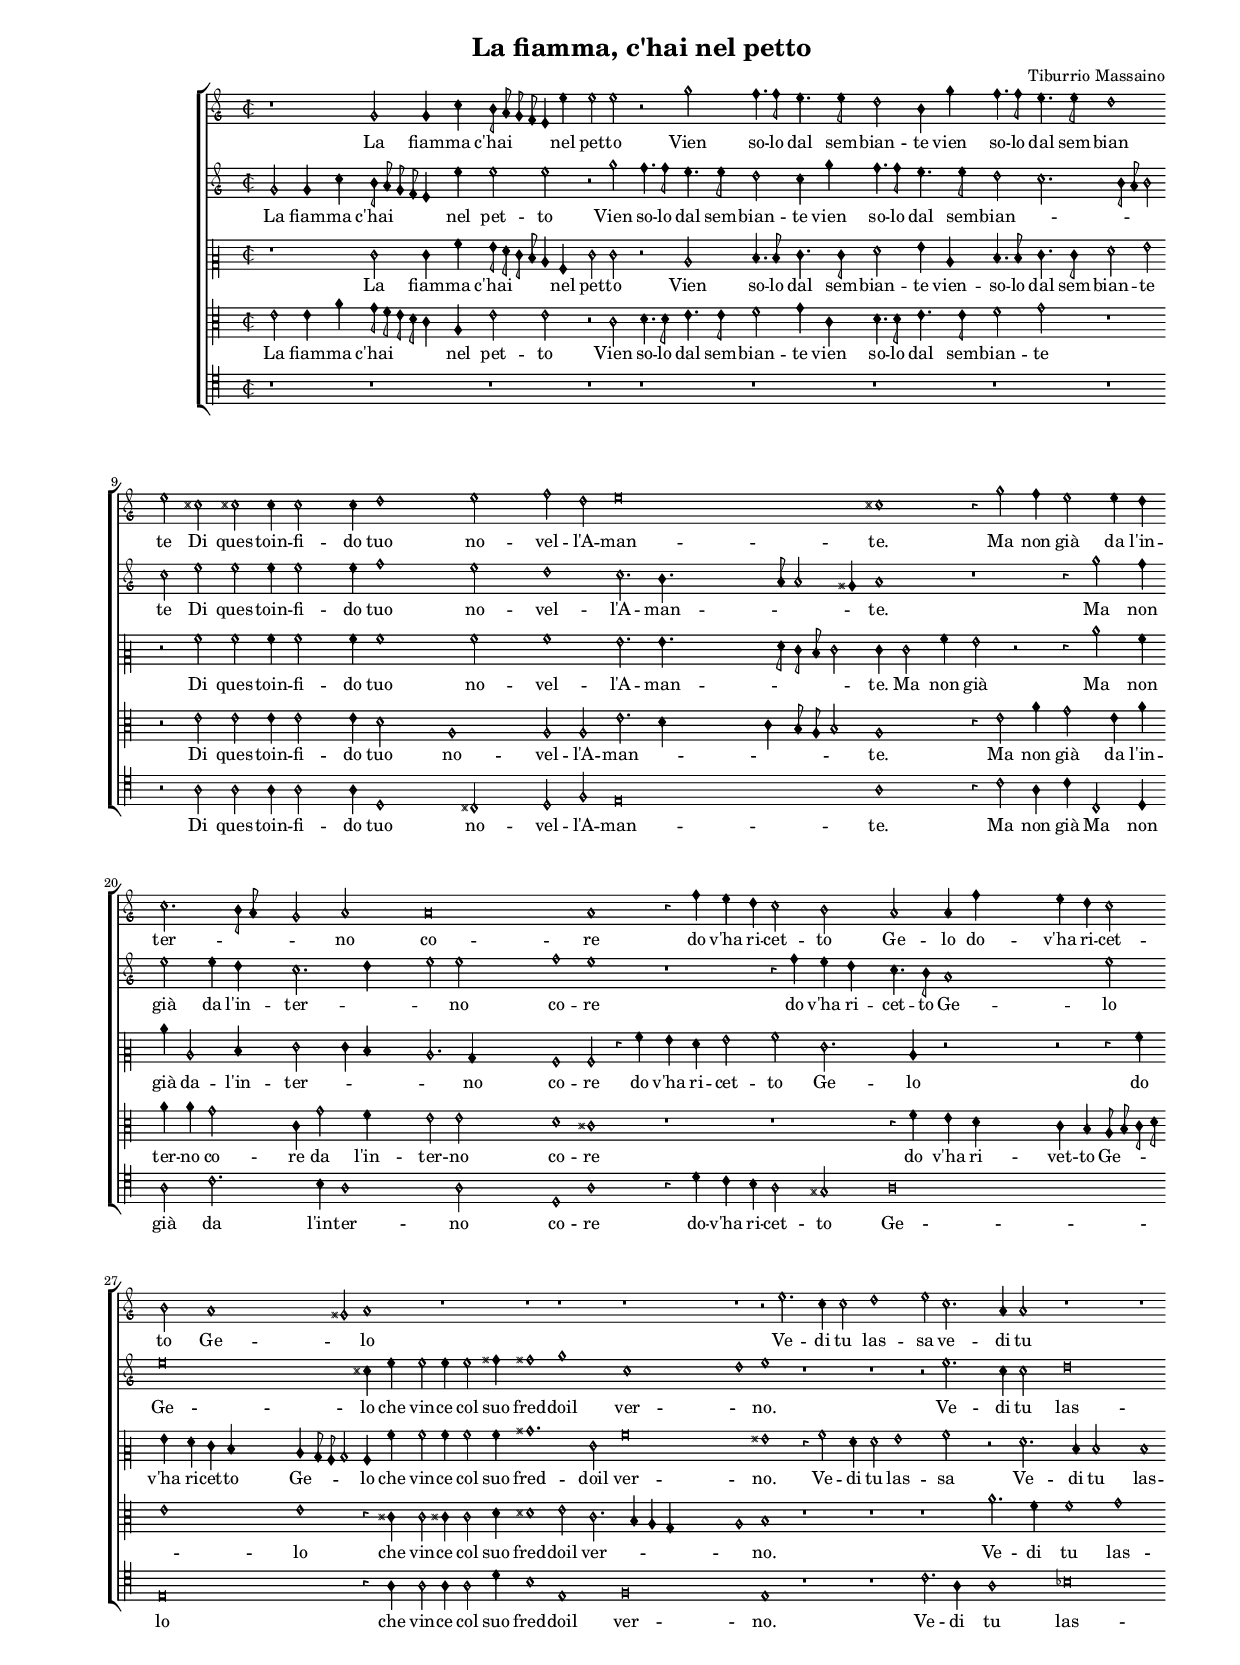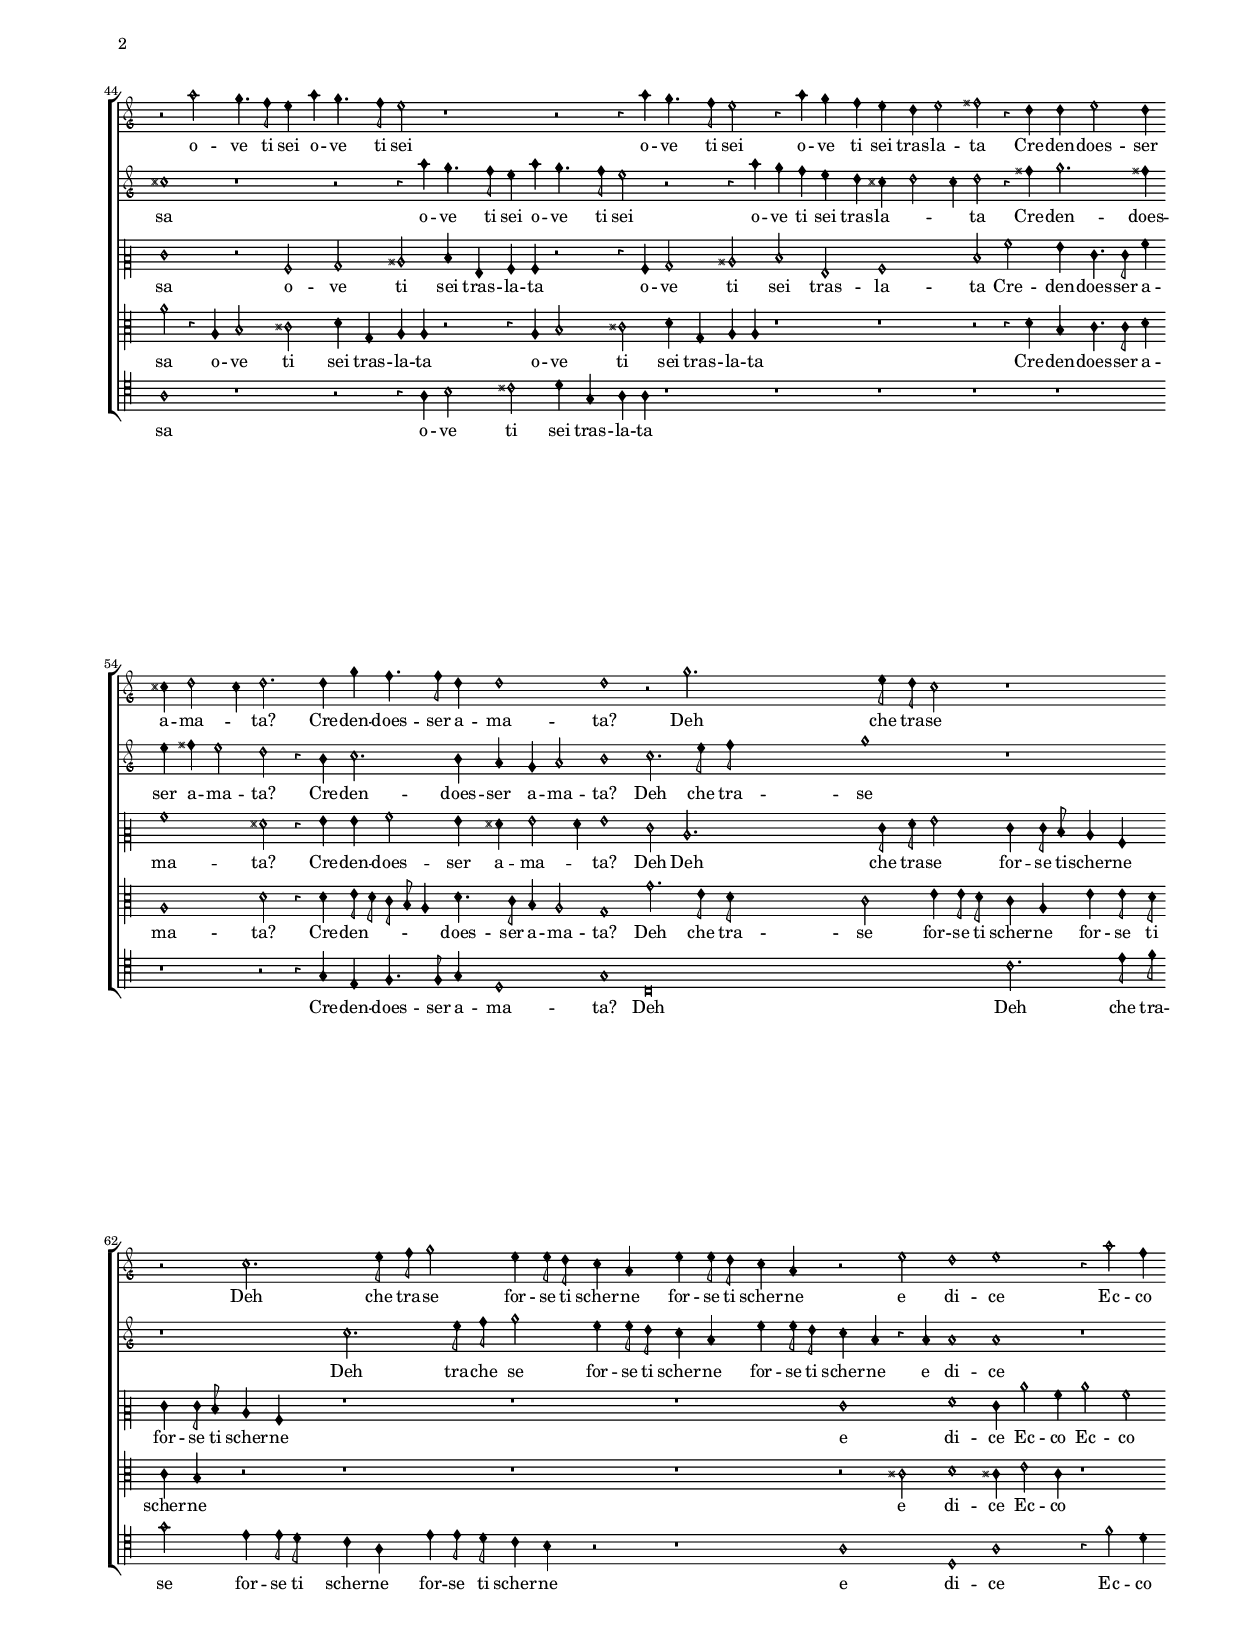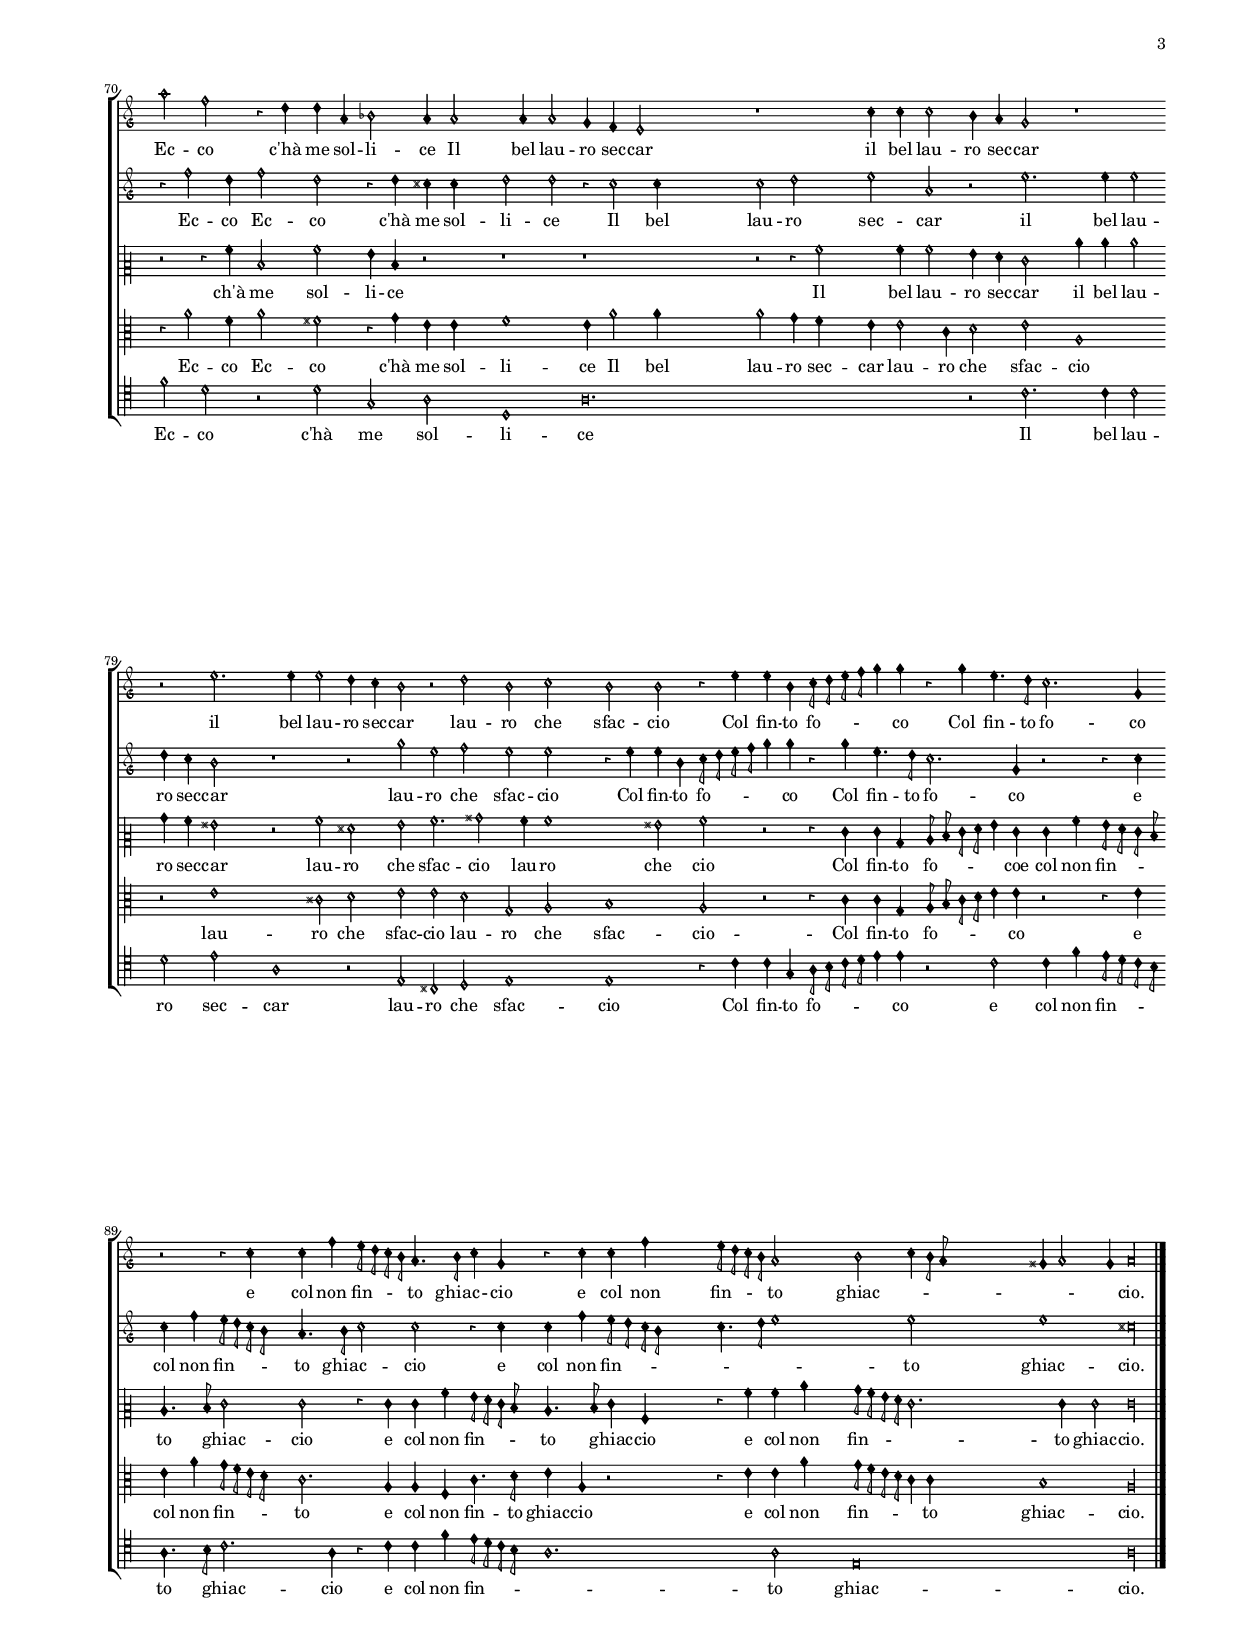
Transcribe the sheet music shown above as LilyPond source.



\version "2.12.0"







#(set-default-paper-size "a4")



\paper {
 top-system-spacing #'basic-distance = #10
  system-system-spacing #'basic-distance = #35
  last-bottom-spacing #'basic-distance = #10



  line-width    = 177.348\mm

  left-margin   = 19.9965\mm
 
 top-margin    = 12.656\mm
 
 bottom-margin = 12.656\mm
 
 %%indent = 0 \mm
 
  %%set to ##t if your score is less than one page:
 
  ragged-last-bottom = ##t
 
  ragged-bottom = ##f
 
  %% system-separator-markup = \slashSeparator 
  
}




\header {

    title = "La fiamma, c'hai nel petto"

    composer = "Tiburrio Massaino"
    
}






AvoiceAA = \relative c'{

\set Score.defaultBarType = "empty"
 \override Staff.TimeSignature #'style = #'mensural
\override Staff.Accidental #'glyph-name-alist = #alteration-mensural-glyph-name-alist
\override Stem #'flag-style = #'mensural
\override Stem #'thickness = #1.0
   \override Voice.NoteHead #'style = #'petrucci
\override Voice.Rest #'style = #'neomensural
\override Score.SpacingSpanner #'spacing-increment = #1.0 % tight spacing     
%% esto se usa para omitir el corchete   override Score.SystemStartBracket #'transparent = ##t
       \clef "petrucci-g"
   
    \key c \major 
    
 
    \time 2/2 
\autoBeamOff


    r1  | % 
 
   g'2 g4 c      | % 2
 
   b8 a g f e4 e'      | % 3

    e2 e      | % 4
 
   r g      | % 5
 
   f4. f8 e4. e8        | % 6
  
\set Score.currentBarNumber = #7
  d2 b4 g'      | % 7
  
\cadenzaOn
  f4. f8 e4. e8 s4 
\cadenzaOff
          | % 8
  
  d1      | % 9

    e2 cis      | % 10
 
\cadenzaOn
    cis  cis4  cis2  
  \cadenzaOff
   | % 11
 
\cadenzaOn
   s4  cis d1  
  \cadenzaOff
       | % 12
 
\set Score.currentBarNumber = #13
\cadenzaOn
   s2 e   s2 
    \cadenzaOff
   | % 13
 
   f d      | % 14
 \cadenzaOn
   e\breve  
  \cadenzaOff
     | % 15
 
   s1      | % 16
 
   cis      | % 17
 
   r4 g'2 f4        | % 18
  
\set Score.currentBarNumber = #19
  e2 e4 d      | % 19
 
\cadenzaOn
   c2. b8 a s4 
      \cadenzaOff
    | % 20
 
\cadenzaOn
   g2 a  s2 
   \cadenzaOff
    | % 21
 
 \cadenzaOn
   a\breve    
 \cadenzaOff
      | % 22
 
   s1      | % 23
 
   a        | % 24
 
\set Score.currentBarNumber = #25
   r4 f' e d      | % 25
 
\cadenzaOn
   c2 b  s4 
  \cadenzaOff
    | % 26
 
\cadenzaOn 
   a2 a4 f' s1
          \cadenzaOff
     | % 27
 
   e4 d c2      | % 28

\cadenzaOn
    b a1 s2  
  \cadenzaOff
      | % 29
 
   s2 gis        | % 30
 
\set Score.currentBarNumber = #31
   a1      | % 31
 
   r1  | % 
\cadenzaOn
   r1 s2 
 \cadenzaOff
    | % 33 
\cadenzaOn
   r1 s4 
 \cadenzaOff
    | % 34 
   
   \cadenzaOn
   r1 s1  
    \cadenzaOff
    | % 35 
   r1    | % 36

\set Score.currentBarNumber = #37
\cadenzaOn
    r2 e'2.  
  \cadenzaOff
      | % 37

    s4 c c2      | % 38

\cadenzaOn
    d1 s2 
   \cadenzaOff
      | % 39

\cadenzaOn
    e2 c2. 
     \cadenzaOff
     | % 40
 
\cadenzaOn
   s4 a a2 s4 
   \cadenzaOff
      | % 41

\cadenzaOn
    r1 s1  
   \cadenzaOff
          | % 
 
\set Score.currentBarNumber = #43
    r1 | % 43
   r2 a'      | % 44
  
  g4. f8 e4 a      | % 45
 
   g4. f8 e2      | % 46
  
  r1  | % 

    r2 r4 a        | % 48

\set Score.currentBarNumber = #49
    g4. f8 e2      | % 49
 
   r4 a g f      | % 50
 
   e d e2      | % 51
 
   fis r4 d      | % 52
 
   d e2 d4      | % 53
 
   cis d2  cis4        | % 54

\set Score.currentBarNumber = #55
    d2. d4      | % 55
  
\cadenzaOn
  g f4. f8 d4 s8 
   \cadenzaOff
      | % 56
 
   d1      | % 57
 
   d      | % 58
 
 \cadenzaOn
   r2 g2. s2.  
      \cadenzaOff
   | % 59
  
  s4 e8 d c2        | % 60
 
\set Score.currentBarNumber = #61
   r1  | % 

\cadenzaOn
    r2 c2.  
   \cadenzaOff
      | % 62
 
   s4 e8 f g2      | % 63
 
   e4 e8 d c4 a      | % 64
 
   e' e8 d c4 a      | % 65
 
   r2 e'        | % 66
  
\set Score.currentBarNumber = #67
  d1      | % 67
 
   e      | % 68
  
  r4 a2 f4      | % 69
 
   a2 f      | % 70
 
   r4 d d a      | % 71
 
\cadenzaOn
   bes2 a4 a2  
    \cadenzaOff
       | % 72
  
\set Score.currentBarNumber = #73
  s4 a a2      | % 73

\cadenzaOn
    g4 f e2  s1  s1
           \cadenzaOff
   | % 74
  
  \cadenzaOn
  r1 s4  
      \cadenzaOff
     | % 

    c'4 c c2      | % 76
 
\cadenzaOn
   b4 a g2  s4 
     \cadenzaOff
     | % 77
 
   r1     | % 

\set Score.currentBarNumber = #79
\cadenzaOn
    r2 e'2. s4  
   \cadenzaOff
       | % 79
 
   s4 e e2      | % 80
  
  d4 c b2      | % 81
 
\cadenzaOn
   r d  s4  
  \cadenzaOff
     | % 82
  
\cadenzaOn
  b2 c s2 
  \cadenzaOff
       | % 83
 
   b b        | % 84
 
\set Score.currentBarNumber = #85
   r4 e e b      | % 85
  
  c8 d e f g4 g      | % 86
 
   r g e4. d8      | % 87
  
  c2. g4      | % 88
 
\cadenzaOn
   r2 r4 c   s4 
   \cadenzaOff
    | % 89
 
   c f e8 d c b        | % 90
 
\set Score.currentBarNumber = #91
   a4. b8 c4 g      | % 91
 
\cadenzaOn
   r c c f  s2 
    \cadenzaOff
    | % 92
 
\cadenzaOn
   e8 d c b a2  s2 
    \cadenzaOff
     | % 93
 
 \cadenzaOn
   b c4 b8 a   s1  
    \cadenzaOff
       | % 94
 
   gis4 a2  gis4     | % 95
 
   a\longa  \bar "|." 
\override Staff.BarLine #'transparent = ##f

}% end of last bar in partorvoice

 





AvoiceBA = \relative c'{

   \override Staff.TimeSignature #'style = #'mensural
\override Staff.Accidental #'glyph-name-alist = #alteration-mensural-glyph-name-alist
\override Stem #'flag-style = #'mensural
\override Stem #'thickness = #1.0
   \override Voice.NoteHead #'style = #'petrucci
\override Voice.Rest #'style = #'neomensural  
\override Score.SpacingSpanner #'spacing-increment = #1.0 % tight spacing     
  \clef "petrucci-g"
    \key c \major 
    
 
    \time 2/2
\autoBeamOff

 
    g'2 g4 c      | % 1
  
  b8 a g f e4 e'      | % 2

   e2 e      | % 3
 
   r g      | % 4
 
   f4. f8 e4. e8      | % 5
 
   d2 c4 g'      | % 6
 
   f4. f8 e4. e8      | % 7
 
\cadenzaOn
   d2 c2.  
\cadenzaOff
       | % 8
 
   s4 b8 a b2      | % 9
 
   c e      | % 10
 
\cadenzaOn
   e e4 e2  
 \cadenzaOff
       | % 11
 
\cadenzaOn
   s4 e f1   
  \cadenzaOff
     | % 12

\cadenzaOn
    s2 e   s2 
   \cadenzaOff
     | % 13

    d1      | % 14
 
 \cadenzaOn
   c2. b4. s2 s4.
\cadenzaOff
       | % 15
 
   s8 a a2 gis4      | % 16
 
   a1      | % 17
 
   r1  | % 
 
   r4 g'2 f4      | % 19
  
\cadenzaOn
  e2 e4 d  s4 
   \cadenzaOff
      | % 20
 
\cadenzaOn
   c2. d4  s2 
    \cadenzaOff
    | % 21
 
 \cadenzaOn
   e2 e  s1
  \cadenzaOff
     | % 22
 
   f1      | % 23
 
   e      | % 24
  
  r1  | % 

\cadenzaOn
    r4 f e d  s4 
   \cadenzaOff
     | % 26
 
 \cadenzaOn
   c4. b8 a1 s2  
         \cadenzaOff
       | % 27
 
   s2 e'      | % 28
 
   \cadenzaOn
   e\breve  
         \cadenzaOff
    | % 29
 
   s1      | % 30
  
  cis4 e e2      | % 31
  
  e4 e2 fis4      | % 32
 
\cadenzaOn
    fis1  s2  
   \cadenzaOff
    | % 33
 
\cadenzaOn
   g1   s4  
 \cadenzaOff
     | % 34
   
   \cadenzaOn
    c,1 s1   
 \cadenzaOff
        | % 35
 d      | % 36
 
\cadenzaOn
   e   s4 
  \cadenzaOff
    | % 37

    r1  | % 
\cadenzaOn
    r1 s2 
 \cadenzaOff
    | % 39
\cadenzaOn
   r2 e2.  
   \cadenzaOff
     | % 40
 
\cadenzaOn
   s4 c c2   s4 
   \cadenzaOff
     | % 41
 
 \cadenzaOn
   d\breve   
       \cadenzaOff
    | % 42
 
   s1      | % 43
  
  cis      | % 44
  
  r1  | % 
 
   r2 r4 a'      | % 46
 
   g4. f8 e4 a      | % 47
 
   g4. f8 e2      | % 48
 
   r r4 a      | % 49
 
   g f e d      | % 50
 
   cis d2  cis4      | % 51
 
   d2 r4 fis      | % 52
 
   g2.  fis4      | % 53
 
   e  fis e2      | % 54
  
  d r4 b      | % 55
 
\cadenzaOn
   c2. b4  s8 
    \cadenzaOff
   | % 56
 
   a4 g a2      | % 57
 
   b1      | % 58
 
 \cadenzaOn
   c2. e8 f   s1
      \cadenzaOff
      | % 59
  
  g1      | % 60
 
   r1  | % 

\cadenzaOn
   r1 s4 
   \cadenzaOff
   | % 62 
   c,2. e8 f      | % 63
 
   g2 e4 e8 d      | % 64
 
   c4 a e' e8 d      | % 65
 
   c4 a r a      | % 66
 
   a1      | % 67
 
   a      | % 68
 
   r1  | % 
 
   r4 f'2 d4      | % 70
 
   f2 d      | % 71
 
\cadenzaOn
   r4 d cis  cis s4 
    \cadenzaOff
     | % 72
 
   d2 d      | % 73
 
 \cadenzaOn
   r4 c2 c4 s1  s1  
       \cadenzaOff
      | % 74
 
 \cadenzaOn
   c2 d   s4  
       \cadenzaOff
       | % 75
  
  e2 a,      | % 76
 
\cadenzaOn
   r e'2.  
       \cadenzaOff
   | % 77
 
   s4 e e2      | % 78
  
\cadenzaOn
  d4 c b2 s2 
     \cadenzaOff
     | % 79
 
   r1  | % 

    r2 g'      | % 81
  
\cadenzaOn
  e f  s4  
  \cadenzaOff
    | % 82
  
\cadenzaOn
  e2 e s2 
    \cadenzaOff
    | % 83
  
  r4 e e b      | % 84
 
   c8 d e f g4 g      | % 85
 
   r g e4. d8      | % 86
 
   c2. g4      | % 87
 
   r2 r4 c      | % 88
 
\cadenzaOn
   c f e8 d c b s4 
     \cadenzaOff
     | % 89
 
   a4. b8 c2      | % 90
 
   c r4 c      | % 91
 
\cadenzaOn
   c f e8 d c b  s2 
    \cadenzaOff
     | % 92
 
\cadenzaOn
   c4. d8 e1  
  \cadenzaOff
      | % 93

\cadenzaOn
    s2 e   s1
          \cadenzaOff
    | % 94
  
  e1     | % 95
 
   cis\longa  \bar "|." 
\override Staff.BarLine #'transparent = ##f
}% end of last bar in partorvoice

 





AvoiceCA = \relative c'{

\override Staff.TimeSignature #'style = #'mensural
\override Staff.Accidental #'glyph-name-alist = #alteration-mensural-glyph-name-alist
\override Stem #'flag-style = #'mensural
\override Stem #'thickness = #1.0
   \override Voice.NoteHead #'style = #'petrucci
\override Voice.Rest #'style = #'neomensural
\override Score.SpacingSpanner #'spacing-increment = #1.0 % tight spacing     
    \clef "petrucci-c2"

    \key c \major 
    
 
    \time 2/2 
\autoBeamOff


    r1  | % 
 
   e2 e4 a      | % 2
  
  g8 f e d c4 a      | % 3
 
   e'2 e      | % 4
  
  r c      | % 5
  
  d4. d8 e4. e8      | % 6
  
  f2 g4 c,      | % 7
 
 \cadenzaOn
  d4. d8 e4. e8  s4 
\cadenzaOff
        | % 8
  
  f2 g      | % 9
 
   r a      | % 10
 
\cadenzaOn
   a a4 a2 
   \cadenzaOff
      | % 11
 
\cadenzaOn
   s4 a a1   
  \cadenzaOff
      | % 12
 
\cadenzaOn
   s2 a   s2 
   \cadenzaOff
   | % 13
 
   a1      | % 14
 
 \cadenzaOn
   g2. g4. s4. s2  
 \cadenzaOff
     | % 15
 
   s8 f e d e2      | % 16
 
   e4 e2 a4      | % 17

    g2 r      | % 18
 
   r4 c2 a4      | % 19
 
\cadenzaOn
   c c,2 d4 s4 
   \cadenzaOff
     | % 20
 
\cadenzaOn
   e2 e4 d  s2 
   \cadenzaOff
      | % 21
 
 \cadenzaOn
   c2. b4  s1   
   \cadenzaOff
    | % 22
  
  a1      | % 23
 
   a2 r4 a'      | % 24
 
   g f g2      | % 25
 
\cadenzaOn
   a e2.  
     \cadenzaOff
    | % 26
  
  \cadenzaOn
  s4 c r2  s1  
    \cadenzaOff
    | % 27
 
   r2 r4 a'      | % 28

\cadenzaOn
    g f e d  s1  
        \cadenzaOff
      | % 29
 
   c4 b8 a b2      | % 30
 
   a4 a' a2      | % 31
 
   a4 a2 a4      | % 32
 
\cadenzaOn
   bis1.   
      \cadenzaOff
    | % 33
 
\cadenzaOn
   s2 e, s4 
    \cadenzaOff
      | % 34
 
 \cadenzaOn
   a\breve      \cadenzaOff
      | % 35
 
   s1      | % 36
  
\cadenzaOn
  gis  s4 
     \cadenzaOff
    | % 37
  
  r4 a2 f4      | % 38
 
\cadenzaOn
   f2 g1  
     \cadenzaOff
   | % 39
 
\cadenzaOn
   s2 a   s4 
    \cadenzaOff
   | % 40
  
\cadenzaOn
  r2 f2.  
    \cadenzaOff
    | % 41
 
 \cadenzaOn
 s4 d d2 s1
    \cadenzaOff
     | % 42
 
   d1      | % 43
 
   e      | % 44
  
  r2 a,      | % 45
 
   b cis      | % 46

    d4 g, a a      | % 47
 
   r2 r4 a      | % 48

    b2 cis      | % 49
 
   d g,      | % 50
  
  a1      | % 51
 
   d2 a'      | % 52
  
  g4 e4. e8 a4      | % 53
 
   a1      | % 54
  
  fis2 r4 g      | % 55

\cadenzaOn
    g a2 g4  s8  
    \cadenzaOff
    | % 56
 
   fis4 g2  fis4      | % 57
 
   g1      | % 58
 
 \cadenzaOn
   e2 c2. s2.
       \cadenzaOff
      | % 59
 
   s4 e8 f g2      | % 60
 
   e4 e8 d c4 a      | % 61
 
 \cadenzaOn
  e' e8 d c4 a  s4 
  \cadenzaOff
      | % 62
 
   r1  | % 
 
   r1 | % 64 
   r1 | % 65
   e'1      | % 66
  
  f      | % 67
 
   e4 c'2 a4      | % 68
 
   c2 a      | % 69
 
   r r4 a      | % 70

    d,2 a'      | % 71
 
\cadenzaOn
   g4 d r2  s4 
    \cadenzaOff
    | % 72
 
   r1  | % 
   
   \cadenzaOn
   r1 s1  s1  
      \cadenzaOff
       | % 74
    
    \cadenzaOn
    r2 r4 a'2  
      \cadenzaOff
         | % 75
 
   s4 a a2      | % 76
 
\cadenzaOn
   g4 f e2 s4 
     \cadenzaOff
    | % 77
 
   c'4 c c2      | % 78

\cadenzaOn
    b4 a gis2  s2 
   \cadenzaOff
      | % 79
 
   r a      | % 80
 
   fis g      | % 81
 
\cadenzaOn
   a2. bis2 
     \cadenzaOff
      | % 82
 
\cadenzaOn
   s4 a a1  
    \cadenzaOff
       | % 83

    s2 gis      | % 84
 
   a r      | % 85
 
   r4 e e b      | % 86
 
   c8 d e f g4 e      | % 87
  
  e a g8 f e d      | % 88
 
\cadenzaOn
   c4. d8 e2  s4 
     \cadenzaOff
    | % 89
 
   e2 r4 e      | % 90
 
   e a g8 f e d      | % 91
 
\cadenzaOn
   c4. d8 e4 a, s2 
    \cadenzaOff
    | % 92
 
\cadenzaOn
   r4 a' a c s2 
      \cadenzaOff
     | % 93

\cadenzaOn
    b8 a g f e2.  s2.
      \cadenzaOff
        | % 94
 
   s4 e e2     | % 95
 
   e\longa  \bar "|." 
\override Staff.BarLine #'transparent = ##f
}% end of last bar in partorvoice

 





AvoiceDA = \relative c{

   \override Staff.TimeSignature #'style = #'mensural
\override Staff.Accidental #'glyph-name-alist = #alteration-mensural-glyph-name-alist
\override Stem #'flag-style = #'mensural
\override Stem #'thickness = #1.0
   \override Voice.NoteHead #'style = #'petrucci
\override Voice.Rest #'style = #'neomensural
\override Score.SpacingSpanner #'spacing-increment = #1.0 % tight spacing     
    \clef "petrucci-c3"

    \key c \major 
    
 
    \time 2/2 
 
\autoBeamOff

   e'2 e4 a      | % 1
 
   g8 f e d c4 a      | % 2
 
   e'2 e      | % 3
 
   r c      | % 4
 
   d4. d8 e4. e8      | % 5
 
   f2 g4 c,      | % 6
  
  d4. d8 e4. e8      | % 7
 
\cadenzaOn
   f2 g s4 
\cadenzaOff
        | % 8
  
  r1  | % 

    r2 e      | % 10
  
\cadenzaOn
  e e4 e2  
 \cadenzaOff
      | % 11

\cadenzaOn
    s4 e d2  s2 
  \cadenzaOff
      | % 12
 
\cadenzaOn
   a1  s2 
   \cadenzaOff
     | % 13

    a2 a      | % 14
 
 \cadenzaOn
   e'2. d4 s1  
   \cadenzaOff
   | % 15
 
   c4 b8 a b2      | % 16
 
   a1      | % 17

    r4 e'2 a4      | % 18

    g2 e4 a      | % 19
 
 \cadenzaOn
  a a g2  s4 
   \cadenzaOff
     | % 20
 
\cadenzaOn
   c,4 g'2 f4   s2 
    \cadenzaOff
    | % 21
  
  \cadenzaOn
  e2 e   s1  
  \cadenzaOff
    | % 22
 
   d1      | % 23

    cis      | % 24
 
   r1  | % 

\cadenzaOn
   r1 s4 
  \cadenzaOff
    | % 26
    
    \cadenzaOn
    r4 f e d s1  
  \cadenzaOff
       | % 27
  
  c4 b a8 b c d      | % 28
  
  \cadenzaOn
  e1  s1  
    \cadenzaOff
      | % 29

    e      | % 30
  
  r4 cis  cis2      | % 31
 
    cis4  cis2 d4      | % 32
 
\cadenzaOn
   dis1  s2 
    \cadenzaOff
    | % 33
 
\cadenzaOn
   e2 c2.   
   \cadenzaOff
     | % 34
  
  \cadenzaOn
  s4 b a g   s1
    \cadenzaOff
      | % 35
 
   a1      | % 36
 
 \cadenzaOn
  b   s4 
  \cadenzaOff
      | % 37
  
  r1  | % 

\cadenzaOn
  r1 s2 
  \cadenzaOff
     | % 39 
\cadenzaOn
  r1 s4 
 \cadenzaOff
    | % 40
\cadenzaOn
    a'2. f4   s4 
  \cadenzaOff
     | % 41
  
  \cadenzaOn
  f1 g1  
    \cadenzaOff
    | % 42
  
  s1      | % 43
 
   a2 r4 a,      | % 44
 
   b2 cis      | % 45
  
  d4 g, a a      | % 46
  
  r2 r4 a      | % 47
  
  b2 cis      | % 48
  
  d4 g, a a      | % 49
 
   r1  | % 

   r1 | % 51
    r2 r4 d      | % 52
 
   b c4. c8 d4      | % 53
 
   a1      | % 54
 
   d2 r4 d      | % 55
 
\cadenzaOn
   e8 d c b a4 d4.  
   \cadenzaOff
     | % 56
 
   s8 c b4 a2      | % 57
 
   g1      | % 58
 
 \cadenzaOn
   g'2. e8 d  s1  
      \cadenzaOff
        | % 59
 
   c2 e4 e8 d      | % 60
 
   c4 a e' e8 d      | % 61

\cadenzaOn
    c4 b r2  s4 
    \cadenzaOff
       | % 62
 
   r1  | % 
   r1 | % 64 
   r1 | % 65
   r2 cis      | % 66
 
   d1      | % 67
  
  cis4 e2  cis4      | % 68
 
   r1  | % 

    r4 a'2 f4      | % 70

   a2 fis      | % 71

\cadenzaOn
    r4 g e e s4 
    \cadenzaOff
      | % 72
 
   f1      | % 73
 
 \cadenzaOn
   e4 a2 a4 s1  s1  
   \cadenzaOff
        | % 74
 
 \cadenzaOn
   a2 g4 f   s4  
        \cadenzaOff
    | % 75
 
   e e2 c4      | % 76
 
\cadenzaOn
   d2 e s4 
    \cadenzaOff
       | % 77
 
   a,1      | % 78
 
\cadenzaOn
   r2 e'1   
    \cadenzaOff
     | % 79
  
  s2 cis      | % 80
 
   d e      | % 81
 
\cadenzaOn
   e d  s4  
    \cadenzaOff
    | % 82
 
\cadenzaOn
   g,2 a  s2 
    \cadenzaOff
    | % 83
 
   b1      | % 84
 
   a2 r      | % 85
 
   r4 c c g      | % 86
 
   a8 b c d e4 e      | % 87
 
   r2 r4 e      | % 88

\cadenzaOn
    e a g8 f e d    s4 
    \cadenzaOff
   | % 89
 
   c2. a4      | % 90
 
   a f c'4. d8      | % 91
 
\cadenzaOn
   e4 a, r2 s2 
    \cadenzaOff
     | % 92
 
\cadenzaOn
   r4 e' e a   s2 
   \cadenzaOff
     | % 93
 
 \cadenzaOn
   g8 f e d c4 c   s1  
      \cadenzaOff
      | % 94
 
   b1     | % 95
 
   a\longa  \bar "|." 
\override Staff.BarLine #'transparent = ##f
}% end of last bar in partorvoice

 






AvoiceEA = \relative c{

   \override Staff.TimeSignature #'style = #'mensural
\override Staff.Accidental #'glyph-name-alist = #alteration-mensural-glyph-name-alist
\override Stem #'flag-style = #'mensural
\override Stem #'thickness = #1.0
   \override Voice.NoteHead #'style = #'petrucci
\override Voice.Rest #'style = #'neomensural
\override Score.SpacingSpanner #'spacing-increment = #1.0 % tight spacing 
      \clef "petrucci-c4" 
    \key c \major 
    
 
    \time 2/2 
 
\autoBeamOff

   r1  | % 
   r1 | % 2 
   r1 | % 3 
   r1 | % 4 
   r1 | % 5 
   r1 | % 6 
   r1 | % 7
 \cadenzaOn
   r1 s4 
 \cadenzaOff
   | % 8 
   r1 | % 9

    r2 a'      | % 10
  
\cadenzaOn
  a a4 a2  
  \cadenzaOff
     | % 11
  
\cadenzaOn
  s4 a d,1  
   \cadenzaOff
     | % 12
 
\cadenzaOn
   s2 cis s2 
   \cadenzaOff
      | % 13
 
   d f      | % 14
 
 \cadenzaOn
   e\breve    
 \cadenzaOff
      | % 15
 
   s1      | % 16
 
   a      | % 17
 
   r4 c2 a4      | % 18
 
   c c,2 d4      | % 19
 
\cadenzaOn
   a'2 c2.  
   \cadenzaOff
      | % 20
  
\cadenzaOn
  s4 b a1  
    \cadenzaOff
     | % 21
 
 \cadenzaOn
   s2 a   s1   
    \cadenzaOff
   | % 22

    d,1      | % 23
 
   a'      | % 24
 
   r4 d c b      | % 25
 
\cadenzaOn
   a2 gis s4 
   \cadenzaOff
      | % 26
 
\cadenzaOn
 
   a\breve  
    \cadenzaOff
    | % 27
 
   s1      | % 28
 
 \cadenzaOn
   e\breve  
   \cadenzaOff
        | % 29
 
   s1      | % 30
 
   r4 a a2      | % 31
 
   a4 a2 d4      | % 32
 
\cadenzaOn
   b1   s2 
  \cadenzaOff
     | % 33
 
\cadenzaOn
   e,1 s4   
   \cadenzaOff
    | % 34
  
  \cadenzaOn
  f\breve    
     \cadenzaOff
     | % 35
 
   s1      | % 36
  
\cadenzaOn
  e  s4 
   \cadenzaOff
      | % 37
 
   r1  | % 

\cadenzaOn
   r1 s2 
  \cadenzaOff
      | % 39 
\cadenzaOn
   c'2. a4  s4 
    \cadenzaOff
     | % 40
  
\cadenzaOn
  a1  s4  
  \cadenzaOff
    | % 41
  
  \cadenzaOn
  bes\breve  
  \cadenzaOff
     | % 42
 
   s1      | % 43
 
   a      | % 44
 
   r1  | % 
 
   r2 r4 a      | % 46
 
   b2 cis      | % 47
 
   d4 g, a a      | % 48
 
   r1  | % 
   r1 | % 50 
   r1 | % 51 
   r1 | % 52 
   r1 | % 53 
   r1 | % 54
  r2 r4 g      | % 55
 
\cadenzaOn
   e f4. f8 g4  s8 
  \cadenzaOff
      | % 56
 
   d1      | % 57
 
   g      | % 58
 
 \cadenzaOn
   c,\breve  
          \cadenzaOff
    | % 59
 
   s1      | % 60
  
    c'2. e8 f      | % 61
 
 \cadenzaOn
  g2 e4 e8 d  s4 
   \cadenzaOff
     | % 62
 
   c4 a e' e8 d      | % 63
 
   c4 b r2      | % 64

    r1  | % 
 
   a1      | % 66
 
   d,      | % 67
 
   a'      | % 68
 
   r4 f'2 d4      | % 69
 
   f2 d      | % 70
 
  
    r d      | % 71
 
\cadenzaOn
   g, a  s4 
    \cadenzaOff
     | % 72
 
   d,1      | % 73
 
 \cadenzaOn
   a'\breve. 
       \cadenzaOff
     | % 74
 
 \cadenzaOn
  s1 s4  
       \cadenzaOff
      | % 75
 
   s1      | % 76
 
\cadenzaOn
   r2 c2.   
   \cadenzaOff
     | % 77
  
  s4 c c2      | % 78

\cadenzaOn
    d e  s2 
   \cadenzaOff
    | % 79

    a,1      | % 80
 
   r2 e      | % 81
 
\cadenzaOn
   cis d  s4 
      \cadenzaOff
    | % 82
 
\cadenzaOn
   e1  s2  
 \cadenzaOff
     | % 83
 
   e1      | % 84
 
   r4 c' c g      | % 85
 
   a8 b c d e4 e      | % 86

    r2 c      | % 87

    c4 f e8 d c b      | % 88

\cadenzaOn
   a4. b8 c2.   
 \cadenzaOff
       | % 89
 
   s4 a r c      | % 90
 
   c f e8 d c b      | % 91
 
\cadenzaOn
   a1.  
 \cadenzaOff
       | % 92
 
\cadenzaOn
   s2 a  s2 
   \cadenzaOff
       | % 93
  
  \cadenzaOn
  e\breve  
   \cadenzaOff
      | % 94
  
  s1     | % 95
 
   a\longa  \bar "|." 
\override Staff.BarLine #'transparent = ##f
}% end of last bar in partorvoice







      ApartAverseA = \lyricmode { 

\set stanza =  \skip4 La fiam -- ma   c'hai     
  \skip4 \skip4 \skip4 \skip4 nel pet -- to Vien so -- lo dal sem -- bian -- te vien so -- lo dal
  sem -- bian te Di ques -- toin -- fi -- do   tuo       no -- vel --
    l'A   -- man -- te. Ma non   già   da   l'in   -- ter -- \skip4 \skip4 \skip4 no
  co -- re do   v'ha   ri -- cet -- to Ge -- lo do --   v'ha   ri -- cet
  -- to Ge -- \skip4 lo Ve -- di tu las -- sa ve -- di tu o -- ve ti
  sei o -- ve ti sei o -- ve ti sei o -- ve ti sei tras -- la -- ta
  Cre -- den -- does -- ser a -- ma -- \skip4 ta? Cre -- den -- does --
  ser a -- ma -- ta?   Deh       che tra -- se   Deh       che tra -- se for -- se ti scher
  -- ne for -- se ti scher -- ne e di -- ce Ec -- co Ec -- co   c'hà   me
  sol -- li -- ce   Il       bel lau -- ro sec -- car il bel lau -- ro
  sec -- car   il       bel lau -- ro sec -- car lau -- ro che sfac --
  cio Col fin -- to fo -- \skip4 \skip4 \skip4 \skip4 co Col fin -- to fo -- co e col non
  fin -- \skip4 \skip4 \skip4 to ghiac -- \skip4 cio e col non fin -- \skip4 \skip4 \skip4 to ghiac -- \skip4
  \skip4 \skip4 \skip4 \skip4  \skip4  cio.  
}
      


ApartBverseA = \lyricmode { 
\set stanza = \skip4 La fiam -- ma   c'hai       \skip4 \skip4 \skip4 \skip4 
  nel pet -- to Vien so -- lo dal sem -- bian -- te vien so -- lo dal
  sem -- bian -- \skip4 \skip4 \skip4 \skip4 te Di ques -- toin -- fi -- do
    tuo       no -- vel --   l'A   -- man -- \skip4 \skip4 \skip4 te. Ma non   già  
  da   l'in   -- ter -- \skip4 \skip4 no co -- re do   v'ha   ri -- cet --
  to Ge -- lo Ge -- lo che vin -- ce col suo fred -- doil ver --
  \skip4 no. Ve -- di tu las -- sa o -- ve ti sei o -- ve ti sei o --
  ve ti sei tras -- la -- \skip4 \skip4 ta Cre -- den -- does -- ser a
  -- ma -- ta? Cre -- den -- does -- ser a -- ma -- ta? Deh che tra -- se Deh
  tra -- che se for -- se ti scher -- ne for -- se ti scher -- ne e di -- ce Ec --
  co Ec -- co   c'hà   me sol -- li -- ce Il bel lau -- ro sec -- car
    il       bel lau -- ro sec -- car lau -- ro che sfac -- cio Col fin
  -- to fo -- \skip4 \skip4 \skip4 \skip4 co Col fin -- to fo -- co e col non fin -- \skip4 \skip4 \skip4 to
  ghiac -- \skip4 cio e col non fin -- \skip4 \skip4 \skip4 \skip4 \skip4 \skip4 to ghiac
  --   cio.  
}
      


ApartCverseA = \lyricmode { 
\set stanza = \skip4 La fiam -- ma   c'hai       \skip4 \skip4 \skip4 \skip4 
  nel pet -- to Vien so -- lo dal sem -- bian -- te vien -- so -- lo
  dal sem -- bian -- te Di ques -- toin -- fi -- do   tuo       no --
  vel --   l'A   -- man -- \skip4 \skip4 \skip4 \skip4 te. Ma non   già   Ma non   già   da --
    l'in   -- ter -- \skip4 \skip4 \skip4 no co -- re do   v'ha   ri --
  cet -- to Ge -- lo do   v'ha   ri -- cet -- to Ge -- \skip4 \skip4 \skip4 lo
  che vin -- ce col suo fred -- doil ver -- no. Ve -- di tu las -- sa
  Ve -- di tu las -- sa o -- ve ti sei tras -- la -- ta o -- ve ti sei
  tras -- la -- ta Cre -- den -- does -- ser a -- ma -- ta? Cre -- den
  -- does -- ser a -- ma -- \skip4 ta? Deh   Deh       che tra -- se for -- se ti --
  scher -- ne for -- se ti scher -- ne e di -- ce Ec -- co Ec -- co
    ch'à   me sol -- li -- ce   Il   bel lau -- ro sec -- car il bel
  lau -- ro sec -- car lau -- ro che sfac --   cio       lau --   ro      
  che cio Col fin -- to fo -- \skip4 \skip4 \skip4 \skip4  coe col non fin --  \skip4 \skip4 \skip4  to   \skip4       
  ghiac -- cio e col non fin -- \skip4 \skip4 \skip4   to   \skip4   ghiac -- cio e col non fin
  -- \skip4 \skip4 \skip4 \skip4 to ghiac --   cio.  
}
      


ApartDverseA = \lyricmode { 
\set stanza = \skip4 La fiam -- ma   c'hai       \skip4
  \skip4 \skip4 \skip4 nel pet -- to Vien so -- lo dal sem -- bian -- te vien so -- lo dal
  sem -- bian -- te Di ques -- toin -- fi -- do tuo no -- vel --   l'A  
  -- man -- \skip4 \skip4 \skip4 \skip4 \skip4  te. Ma non   già   da   l'in   --
  ter -- no co -- re da   l'in   -- ter -- no co -- re do   v'ha   ri --
  vet -- to Ge -- \skip4 \skip4 \skip4 \skip4 lo che vin -- ce col suo fred -- doil ver --
  \skip4 \skip4 \skip4 \skip4 no. Ve -- di tu las -- sa o -- ve ti sei
  tras -- la -- ta o -- ve ti sei tras -- la -- ta Cre -- den -- does
  -- ser a -- ma -- ta? Cre -- den -- \skip4 \skip4 \skip4 \skip4 does -- ser a -- ma -- ta? Deh
  che tra -- se for -- se ti scher -- ne for -- se ti  scher -- ne e di -- ce Ec --
  co Ec -- co Ec -- co   c'hà   me sol -- li -- ce Il bel lau -- ro sec
  -- car lau -- ro che sfac -- cio lau -- ro che sfac -- cio lau -- ro
  che sfac -- cio -- Col fin -- to fo -- \skip4 \skip4 \skip4 \skip4 co e col non fin -- \skip4 \skip4 \skip4 to
  e col non fin -- to ghiac -- cio e col non fin -- \skip4 \skip4 \skip4 \skip4 to ghiac --
    cio.  
}
      


ApartEverseA = \lyricmode { 
\set stanza = \skip4 Di ques -- toin -- fi -- do
    tuo       no -- vel --   l'A   -- man -- te. Ma non   già   Ma non   già  
    da         l'in   -- ter -- no co -- re do --   v'ha   ri -- cet -- to
  Ge --   lo       che vin -- ce col suo fred -- doil ver -- no. Ve -- di
  tu las -- sa o -- ve ti sei tras -- la -- ta Cre -- den -- does --
  ser a -- ma -- ta?   Deh       Deh che tra -- se for -- se ti scher -- ne for --
  se ti scher -- ne e di -- ce Ec -- co Ec -- co   c'hà   me sol -- li --
    ce         Il       bel lau -- ro sec -- car lau -- ro che sfac -- cio
  Col fin -- to fo -- \skip4 \skip4 \skip4 \skip4 co e col non fin --   \skip4 \skip4 \skip4 to \skip4  ghiac -- 
  cio e col non fin -- \skip4 \skip4 \skip4 \skip4 to ghiac --   cio.  
}






\score {
 
    << 

        \context StaffGroup = G<<
 
            \context Staff = ApartA << 

                \context Voice = AvoiceAA \AvoiceAA

            >>

              \context Lyrics = ApartAverseA\lyricsto AvoiceAA  \ApartAverseA


            \context Staff = ApartB <<
 
                \context Voice = AvoiceBA \AvoiceBA

            >>


			   \context Lyrics = ApartBverseA\lyricsto AvoiceBA  \ApartBverseA

            \context Staff = ApartC <<
 
                \context Voice = AvoiceCA \AvoiceCA

            >>

			

			     \context Lyrics = ApartCverseA\lyricsto AvoiceCA  \ApartCverseA
 
 
           \context Staff = ApartD <<
 
                \context Voice = AvoiceDA \AvoiceDA
 
           >>


		        \context Lyrics = ApartDverseA\lyricsto AvoiceDA  \ApartDverseA

		   
            \context Staff = ApartE <<
 
                \context Voice = AvoiceEA \AvoiceEA

            >>


			    \context Lyrics = ApartEverseA\lyricsto AvoiceEA  \ApartEverseA


        >> %end of StaffGroupG



      \set Score.skipBars = ##t

           \set Score.markFormatter = #format-mark-box-letters %%boxed rehearsal-marks

       \override Score.TimeSignature #'style = #'() %%makes timesigs always numerical
 
     %% remove previous line to get cut-time/alla breve or common time 

      \set Score.pedalSustainStyle = #'mixed
 
       %% make spanners comprise the note it end on, so that there is no doubt that this note is included.

       \override Score.TrillSpanner #'(bound-details right padding) = #-2
 
     \override Score.TextSpanner #'(bound-details right padding) = #-1
 
     %% Lilypond's normal textspanners are too weak: 
 
      \override Score.TextSpanner #'dash-period = #1
  
    \override Score.TextSpanner #'dash-fraction = #0.5

      %% lilypond chordname font, like mscore jazzfont, is both far too big and extremely ugly (olagunde@start.no):

      \override Score.ChordName #'font-family = #'roman 

      \override Score.ChordName #'font-size =#0 

      %% In my experience the normal thing in printed scores is maj7 and not the triangle. (olagunde):
 
     \set Score.majorSevenSymbol = \markup {maj7}
  
>>

  

%% Boosey and Hawkes, and Peters, have barlines spanning all staff-groups in a score,

  %% Eulenburg and Philharmonia, like Lilypond, have no barlines between staffgroups.

  %% If you want the Eulenburg/Lilypond style, comment out the following line:
  

\layout {\context {\Score \override BarLine #'transparent = ##t}}

}%% end of score-block 



#(set-global-staff-size 14)
